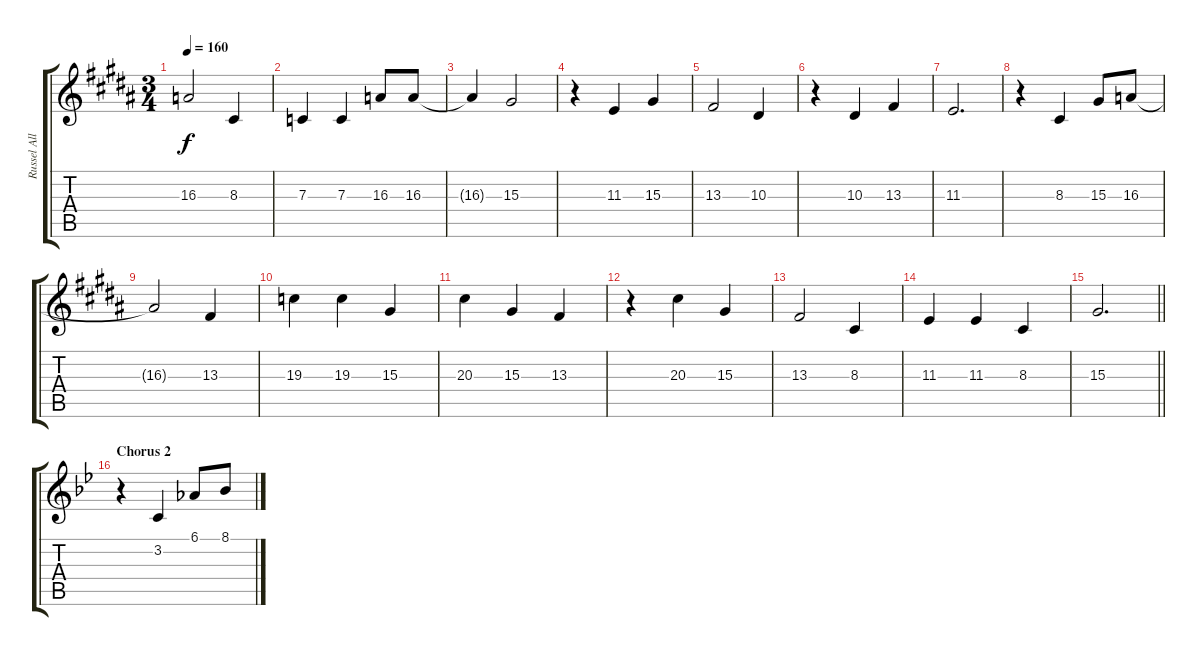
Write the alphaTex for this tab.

\track ("Russel Allen (vocal)" "Russel All") {instrument tenorsax}
\staff {score tabs}
\tuning (D4 A3 F3 C3 G2 D2) {hide}
\ts (3 4)
\tempo 160
\clef g2
\ks g#minor
16.3{t}.2{dy f} 8.3.4 |
7.3.4 7.3.4 16.3.8 16.3.8 |
16.3{t}.4 15.3.2 |
r.4 11.3.4 15.3.4 |
13.3.2 10.3.4 |
r.4 10.3.4 13.3.4 |
11.3.2{d} |
r.4 8.3.4 15.3.8 16.3.8 |
16.3{t}.2 13.3.4 |
19.3.4 19.3.4 15.3.4 |
20.3.4 15.3.4 13.3.4 |
r.4 20.3.4 15.3.4 |
13.3.2 8.3.4 |
11.3.4 11.3.4 8.3.4 |
\barLineRight lightlight
15.3.2{d} |
\section ("" "Chorus 2")
\ks gminor
r.4 3.2.4 6.1.8 8.1.8
